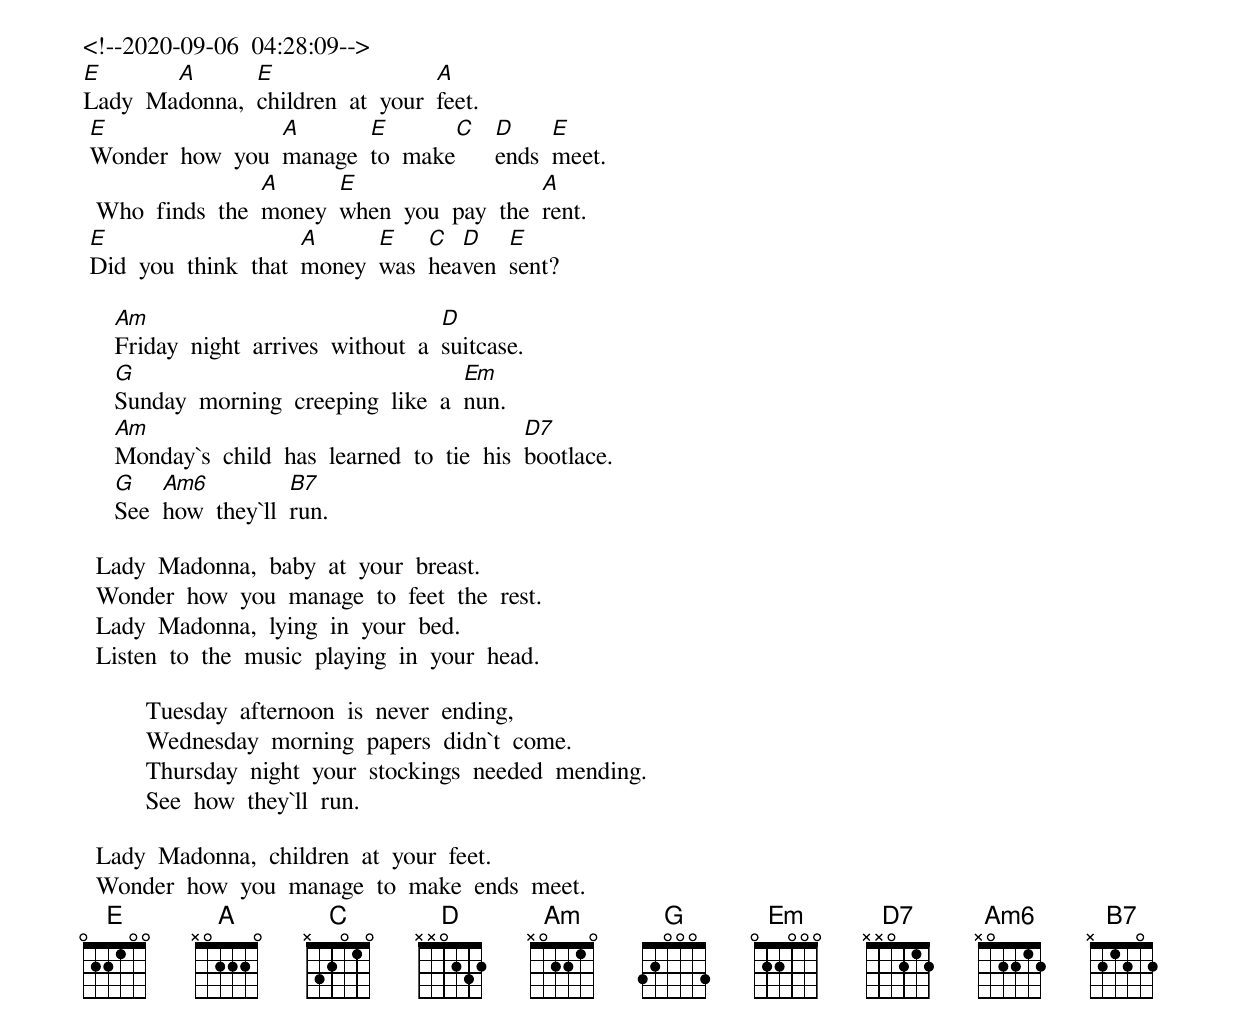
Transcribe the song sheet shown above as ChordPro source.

<!--2020-09-06 04:28:09-->
[E]Lady Ma[A]donna, [E]children at your [A]feet.
 [E]Wonder how you [A]manage [E]to make[C]   [D]ends [E]meet.
 Who finds the [A]money [E]when you pay the [A]rent.
 [E]Did you think that [A]money [E]was [C]hea[D]ven [E]sent?

     [Am]Friday night arrives without a [D]suitcase.
     [G]Sunday morning creeping like a [Em]nun.
     [Am]Monday`s child has learned to tie his [D7]bootlace.
     [G]See [Am6]how they`ll [B7]run.

 Lady Madonna, baby at your breast.
 Wonder how you manage to feet the rest.
 Lady Madonna, lying in your bed.
 Listen to the music playing in your head.

     Tuesday afternoon is never ending,
     Wednesday morning papers didn`t come.
     Thursday night your stockings needed mending.
     See how they`ll run.

 Lady Madonna, children at your feet.
 Wonder how you manage to make ends meet.
